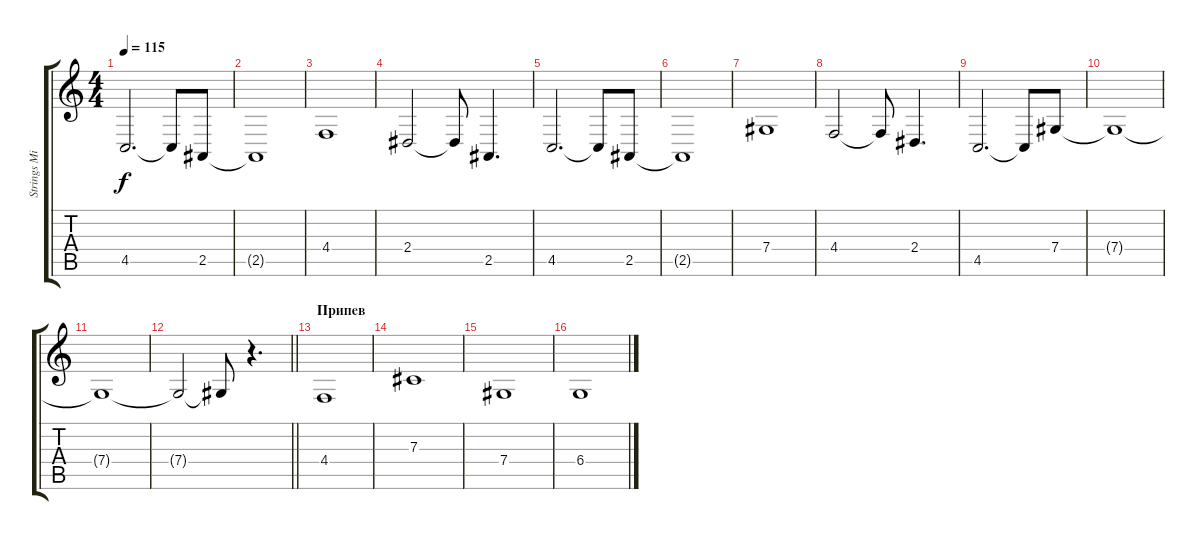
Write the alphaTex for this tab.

\track ("Strings Mid" "Strings Mi") {instrument stringensemble1}
\staff {score tabs}
\tuning (Eb4 Bb3 Gb3 Db3 Ab2 Eb2) {hide}
\ts (4 4)
\tempo 115
\clef g2
\ks c
4.5.2{d dy f} 4.5{t}.8 2.5.8 |
2.5{t}.1 |
4.4.1 |
2.4.2 2.4{t}.8 2.5.4{d} |
4.5.2{d} 4.5{t}.8 2.5.8 |
2.5{t}.1 |
7.4.1 |
4.4.2 4.4{t}.8 2.4.4{d} |
4.5.2{d} 4.5{t}.8 7.4.8 |
7.4{t}.1 |
7.4{t}.1 |
\barLineRight lightlight
7.4{t}.2 7.4{t}.8 r.4{d} |
\section ("" "Припев")
4.4.1 |
7.3.1 |
7.4.1 |
6.4.1
